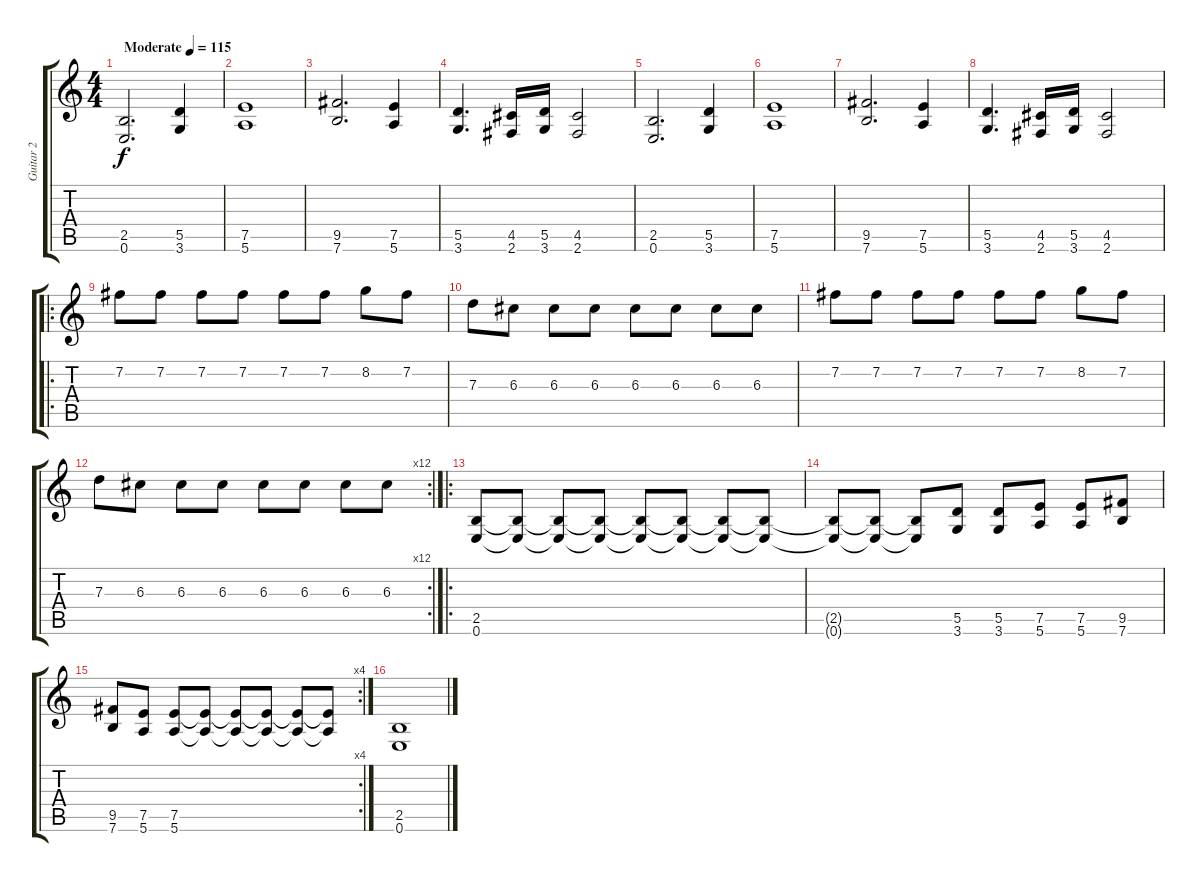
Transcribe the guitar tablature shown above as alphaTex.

\track ("Guitar 2" "Guitar 2") {instrument distortionguitar}
\staff {score tabs}
\tuning (E4 B3 G3 D3 A2 E2) {hide}
\ts (4 4)
\tempo (115 "Moderate")
\clef g2
\ks c
(2.5 0.6).2{d dy f instrument distortionguitar} (5.5 3.6).4 |
(7.5 5.6).1 |
(9.5 7.6).2{d} (7.5 5.6).4 |
(5.5 3.6).4{d} (4.5 2.6).16 (5.5 3.6).16 (4.5 2.6).2 |
(2.5 0.6).2{d} (5.5 3.6).4 |
(7.5 5.6).1 |
(9.5 7.6).2{d} (7.5 5.6).4 |
(5.5 3.6).4{d} (4.5 2.6).16 (5.5 3.6).16 (4.5 2.6).2 |
\ro
7.2.8 7.2.8 7.2.8 7.2.8 7.2.8 7.2.8 8.2.8 7.2.8 |
7.3.8 6.3.8 6.3.8 6.3.8 6.3.8 6.3.8 6.3.8 6.3.8 |
7.2.8 7.2.8 7.2.8 7.2.8 7.2.8 7.2.8 8.2.8 7.2.8 |
\rc 12
7.3.8 6.3.8 6.3.8 6.3.8 6.3.8 6.3.8 6.3.8 6.3.8 |
\ro
(2.5 0.6).8 (2.5{t} 0.6{t}).8 (2.5{t} 0.6{t}).8 (2.5{t} 0.6{t}).8 (2.5{t} 0.6{t}).8 (2.5{t} 0.6{t}).8 (2.5{t} 0.6{t}).8 (2.5{t} 0.6{t}).8 |
(2.5{t} 0.6{t}).8 (2.5{t} 0.6{t}).8 (2.5{t} 0.6{t}).8 (5.5 3.6).8 (5.5 3.6).8 (7.5 5.6).8 (7.5 5.6).8 (9.5 7.6).8 |
\rc 4
(9.5 7.6).8 (7.5 5.6).8 (7.5 5.6).8 (7.5{t} 5.6{t}).8 (7.5{t} 5.6{t}).8 (7.5{t} 5.6{t}).8 (7.5{t} 5.6{t}).8 (7.5{t} 5.6{t}).8 |
(2.5 0.6).1
